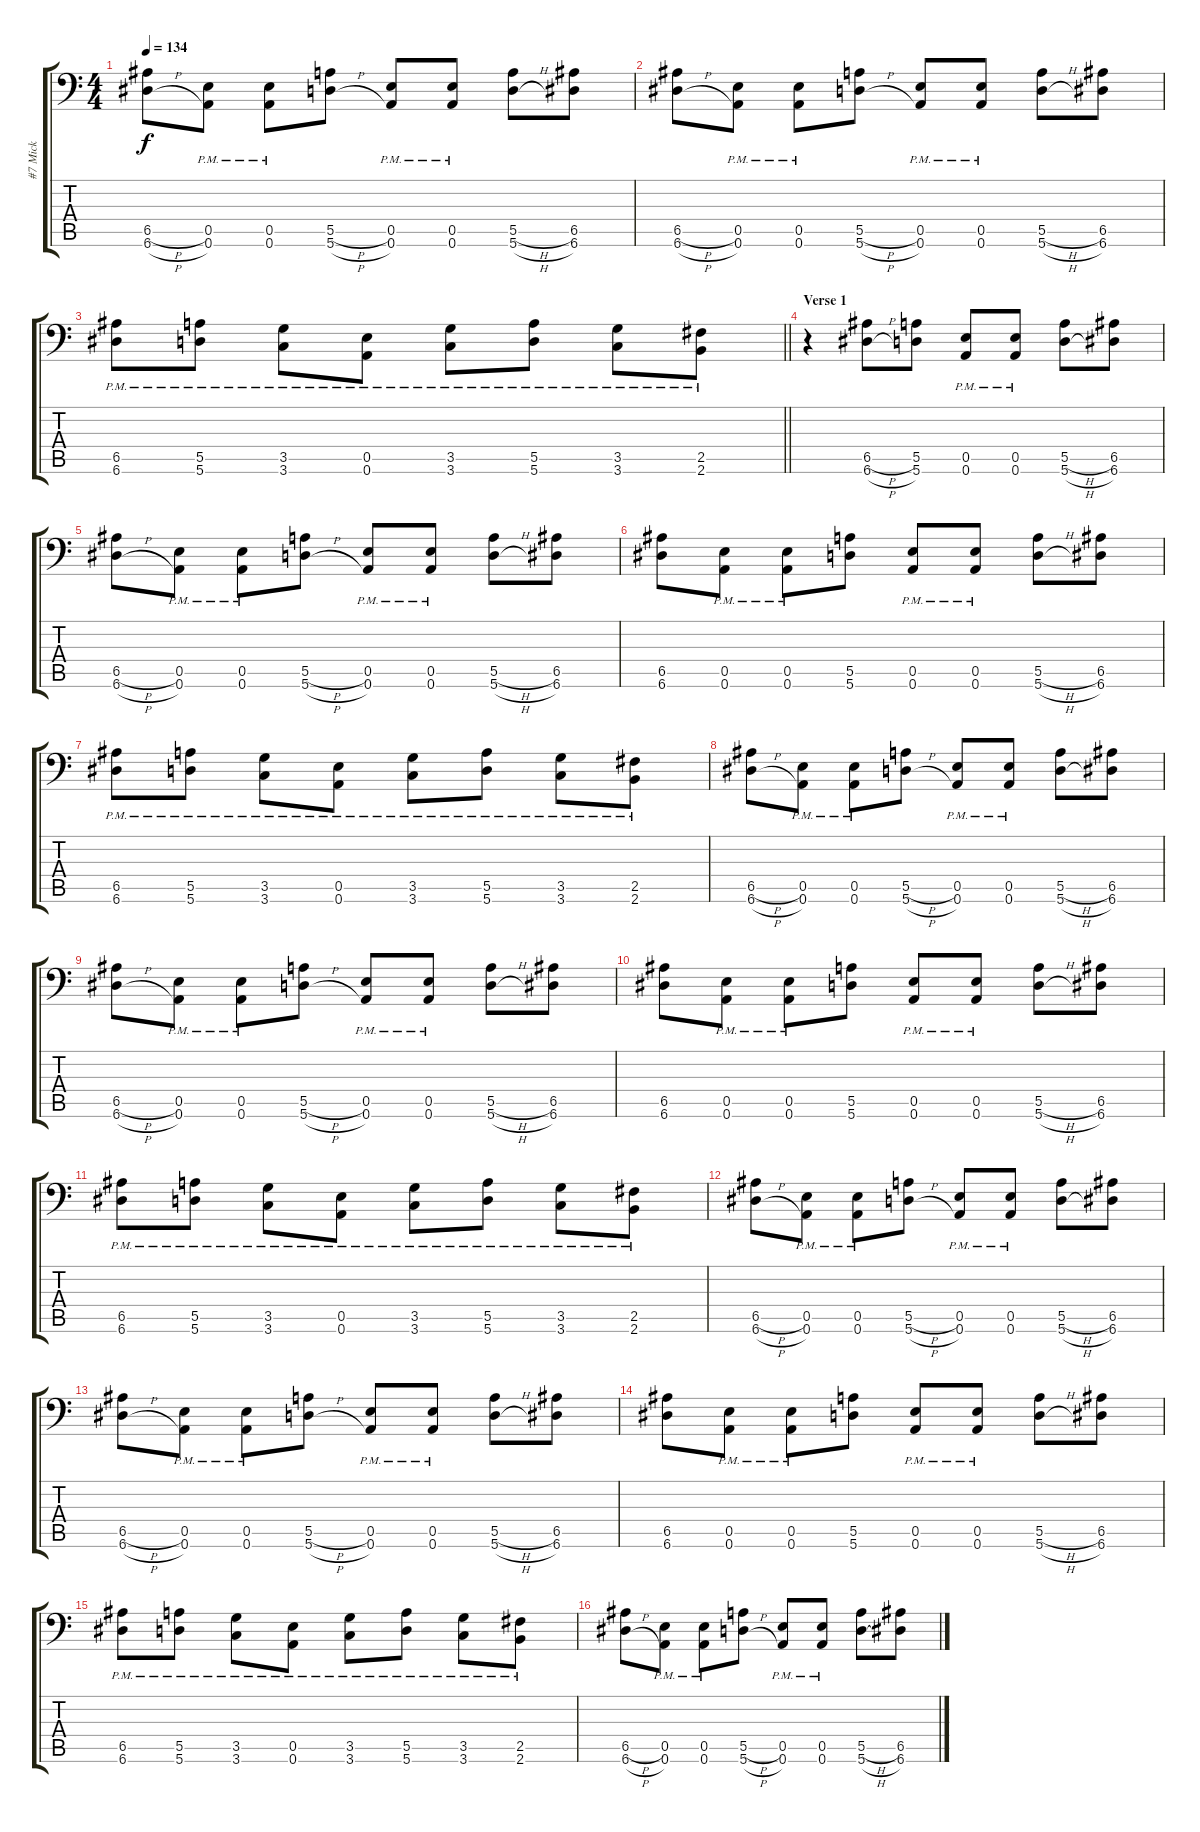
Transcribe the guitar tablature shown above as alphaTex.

\track ("#7 Mick" "#7 Mick") {instrument distortionguitar}
\staff {score tabs}
\tuning (B3 Gb3 D3 A2 E2 A1) {hide}
\ts (4 4)
\tempo 134
\clef f4
\ks c
(6.5{h} 6.6{h}).8{dy f} (0.5{pm} 0.6{pm}).8 (0.5{pm} 0.6{pm}).8 (5.5{h} 5.6{h}).8 (0.5{pm} 0.6{pm}).8 (0.5{pm} 0.6{pm}).8 (5.5{h} 5.6{h}).8 (6.5 6.6).8 |
(6.5{h} 6.6{h}).8 (0.5{pm} 0.6{pm}).8 (0.5{pm} 0.6{pm}).8 (5.5{h} 5.6{h}).8 (0.5{pm} 0.6{pm}).8 (0.5{pm} 0.6{pm}).8 (5.5{h} 5.6{h}).8 (6.5 6.6).8 |
\barLineRight lightlight
(6.5{pm} 6.6{pm}).8 (5.5{pm} 5.6{pm}).8 (3.5{pm} 3.6{pm}).8 (0.5{pm} 0.6{pm}).8 (3.5{pm} 3.6{pm}).8 (5.5{pm} 5.6{pm}).8 (3.5{pm} 3.6{pm}).8 (2.5{pm} 2.6{pm}).8 |
\section ("" "Verse 1")
r.4 (6.5{h} 6.6{h}).8 (5.5 5.6).8 (0.5{pm} 0.6{pm}).8 (0.5{pm} 0.6{pm}).8 (5.5{h} 5.6{h}).8 (6.5 6.6).8 |
(6.5{h} 6.6{h}).8 (0.5{pm} 0.6{pm}).8 (0.5{pm} 0.6{pm}).8 (5.5{h} 5.6{h}).8 (0.5{pm} 0.6{pm}).8 (0.5{pm} 0.6{pm}).8 (5.5{h} 5.6{h}).8 (6.5 6.6).8 |
(6.5 6.6).8 (0.5{pm} 0.6{pm}).8 (0.5{pm} 0.6{pm}).8 (5.5 5.6).8 (0.5{pm} 0.6{pm}).8 (0.5{pm} 0.6{pm}).8 (5.5{h} 5.6{h}).8 (6.5 6.6).8 |
(6.5{pm} 6.6{pm}).8 (5.5{pm} 5.6{pm}).8 (3.5{pm} 3.6{pm}).8 (0.5{pm} 0.6{pm}).8 (3.5{pm} 3.6{pm}).8 (5.5{pm} 5.6{pm}).8 (3.5{pm} 3.6{pm}).8 (2.5{pm} 2.6{pm}).8 |
(6.5{h} 6.6{h}).8 (0.5{pm} 0.6{pm}).8 (0.5{pm} 0.6{pm}).8 (5.5{h} 5.6{h}).8 (0.5{pm} 0.6{pm}).8 (0.5{pm} 0.6{pm}).8 (5.5{h} 5.6{h}).8 (6.5 6.6).8 |
(6.5{h} 6.6{h}).8 (0.5{pm} 0.6{pm}).8 (0.5{pm} 0.6{pm}).8 (5.5{h} 5.6{h}).8 (0.5{pm} 0.6{pm}).8 (0.5{pm} 0.6{pm}).8 (5.5{h} 5.6{h}).8 (6.5 6.6).8 |
(6.5 6.6).8 (0.5{pm} 0.6{pm}).8 (0.5{pm} 0.6{pm}).8 (5.5 5.6).8 (0.5{pm} 0.6{pm}).8 (0.5{pm} 0.6{pm}).8 (5.5{h} 5.6{h}).8 (6.5 6.6).8 |
(6.5{pm} 6.6{pm}).8 (5.5{pm} 5.6{pm}).8 (3.5{pm} 3.6{pm}).8 (0.5{pm} 0.6{pm}).8 (3.5{pm} 3.6{pm}).8 (5.5{pm} 5.6{pm}).8 (3.5{pm} 3.6{pm}).8 (2.5{pm} 2.6{pm}).8 |
(6.5{h} 6.6{h}).8 (0.5{pm} 0.6{pm}).8 (0.5{pm} 0.6{pm}).8 (5.5{h} 5.6{h}).8 (0.5{pm} 0.6{pm}).8 (0.5{pm} 0.6{pm}).8 (5.5{h} 5.6{h}).8 (6.5 6.6).8 |
(6.5{h} 6.6{h}).8 (0.5{pm} 0.6{pm}).8 (0.5{pm} 0.6{pm}).8 (5.5{h} 5.6{h}).8 (0.5{pm} 0.6{pm}).8 (0.5{pm} 0.6{pm}).8 (5.5{h} 5.6{h}).8 (6.5 6.6).8 |
(6.5 6.6).8 (0.5{pm} 0.6{pm}).8 (0.5{pm} 0.6{pm}).8 (5.5 5.6).8 (0.5{pm} 0.6{pm}).8 (0.5{pm} 0.6{pm}).8 (5.5{h} 5.6{h}).8 (6.5 6.6).8 |
(6.5{pm} 6.6{pm}).8 (5.5{pm} 5.6{pm}).8 (3.5{pm} 3.6{pm}).8 (0.5{pm} 0.6{pm}).8 (3.5{pm} 3.6{pm}).8 (5.5{pm} 5.6{pm}).8 (3.5{pm} 3.6{pm}).8 (2.5{pm} 2.6{pm}).8 |
(6.5{h} 6.6{h}).8 (0.5{pm} 0.6{pm}).8 (0.5{pm} 0.6{pm}).8 (5.5{h} 5.6{h}).8 (0.5{pm} 0.6{pm}).8 (0.5{pm} 0.6{pm}).8 (5.5{h} 5.6{h}).8 (6.5 6.6).8
